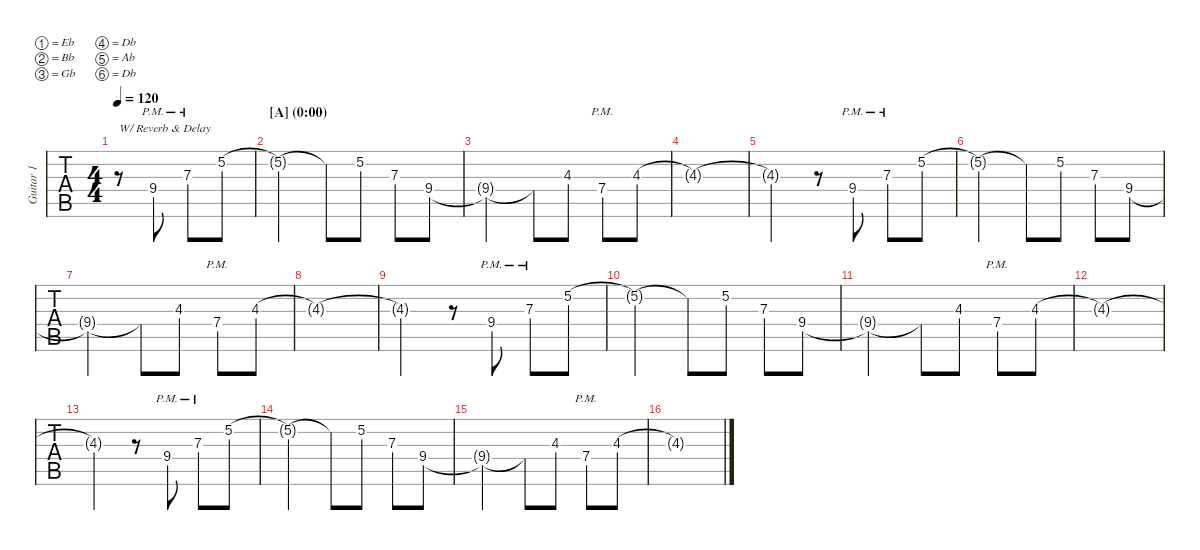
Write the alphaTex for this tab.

\defaultSystemsLayout 4
\hideDynamics
\bracketExtendMode nobrackets
\multiTrackTrackNamePolicy allsystems
\firstSystemTrackNameMode fullname
\otherSystemsTrackNameMode fullname
\otherSystemsTrackNameOrientation horizontal
\track ("Guitar 1" "Guitar 1") {instrument overdrivenguitar}
\staff {tabs}
\tuning (Eb4 Bb3 Gb3 Db3 Ab2 Db2)
\ts (4 4)
\beaming (8 2 2 2 2)
\ac
\scale
1.06309
\tempo 120
\accidentals auto
\clef g2
\ottava regular
\simile none
\ks aminor
r.8{txt "W/ Reverb & Delay" dy mf instrument overdrivenguitar} 9.4{pm acc x}.8 7.3{pm acc x}.8 5.2{acc x}.8 |
\section ("A" "(0:00)")
\scale
0.986078 5.2{t acc x}.2 5.2{t acc x}.8 5.2{acc x}.8 7.3{acc x}.8 9.4{acc x}.8 |
\scale
0.975415 9.4{t acc x}.2 9.4{t acc x}.8 4.3{acc x}.8 7.4{pm acc x}.8 4.3{acc x}.8 |
\scale
0.975414 4.3{t acc x}.1 |
\scale
1.06468 4.3{t acc x}.2 r.8 9.4{pm acc x}.8 7.3{pm acc x}.8 5.2{acc x}.8 |
\scale
0.978438 5.2{t acc x}.2 5.2{t acc x}.8 5.2{acc x}.8 7.3{acc x}.8 9.4{acc x}.8 |
\scale
0.978438 9.4{t acc x}.2 9.4{t acc x}.8 4.3{acc x}.8 7.4{pm acc x}.8 4.3{acc x}.8 |
\scale
0.978438 4.3{t acc x}.1 |
\scale
1.06468 4.3{t acc x}.2 r.8 9.4{pm acc x}.8 7.3{pm acc x}.8 5.2{acc x}.8 |
\scale
0.978438 5.2{t acc x}.2 5.2{t acc x}.8 5.2{acc x}.8 7.3{acc x}.8 9.4{acc x}.8 |
\scale
0.978438 9.4{t acc x}.2 9.4{t acc x}.8 4.3{acc x}.8 7.4{pm acc x}.8 4.3{acc x}.8 |
\scale
0.978438 4.3{t acc x}.1 |
\scale
1.06468 4.3{t acc x}.2 r.8 9.4{pm acc x}.8 7.3{pm acc x}.8 5.2{acc x}.8 |
\scale
0.978438 5.2{t acc x}.2 5.2{t acc x}.8 5.2{acc x}.8 7.3{acc x}.8 9.4{acc x}.8 |
\scale
0.978438 9.4{t acc x}.2 9.4{t acc x}.8 4.3{acc x}.8 7.4{pm acc x}.8 4.3{acc x}.8 |
\scale
0.978438 4.3{t acc x}.1
